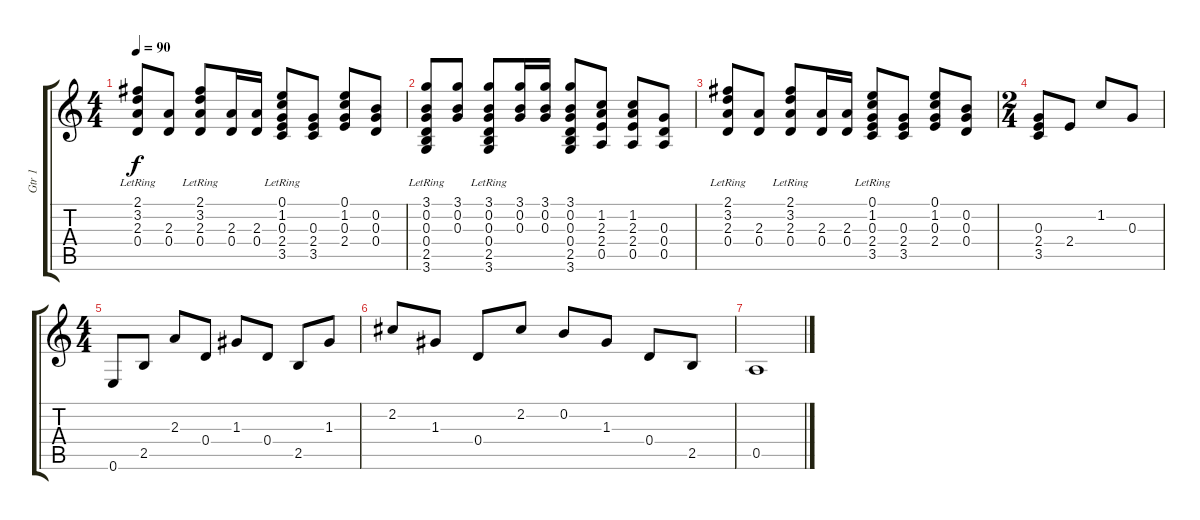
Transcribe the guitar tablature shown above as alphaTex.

\track ("Gtr 1" "Gtr 1") {instrument overdrivenguitar}
\staff {score tabs}
\tuning (E4 B3 G3 D3 A2 E2) {hide}
\ts (4 4)
\tempo 90
\clef g2
\ks c
(2.1{lr} 3.2{lr} 2.3 0.4).8{dy f} (2.3 0.4).8 (2.1{lr} 3.2{lr} 2.3 0.4).8 (2.3 0.4).16 (2.3 0.4).16 (0.1{lr} 1.2{lr} 0.3 2.4 3.5).8 (0.3 2.4 3.5).8 (0.1 1.2 0.3 2.4).8 (0.2 0.3 0.4).8 |
(3.1 0.2 0.3 0.4{lr} 2.5{lr} 3.6{lr}).8 (3.1 0.2 0.3).8 (3.1 0.2 0.3 0.4{lr} 2.5{lr} 3.6{lr}).8 (3.1 0.2 0.3).16 (3.1 0.2 0.3).16 (3.1 0.2 0.3 0.4 2.5 3.6).8 (1.2 2.3 2.4 0.5).8 (1.2 2.3 2.4 0.5).8 (0.3 0.4 0.5).8 |
(2.1{lr} 3.2{lr} 2.3 0.4).8 (2.3 0.4).8 (2.1{lr} 3.2{lr} 2.3 0.4).8 (2.3 0.4).16 (2.3 0.4).16 (0.1{lr} 1.2{lr} 0.3 2.4 3.5).8 (0.3 2.4 3.5).8 (0.1 1.2 0.3 2.4).8 (0.2 0.3 0.4).8 |
\ts (2 4)
(0.3 2.4 3.5).8 2.4.8 1.2.8 0.3.8 |
\ts (4 4)
0.6.8 2.5.8 2.3.8 0.4.8 1.3.8 0.4.8 2.5.8 1.3.8 |
2.2.8 1.3.8 0.4.8 2.2.8 0.2.8 1.3.8 0.4.8 2.5.8 |
0.5.1
